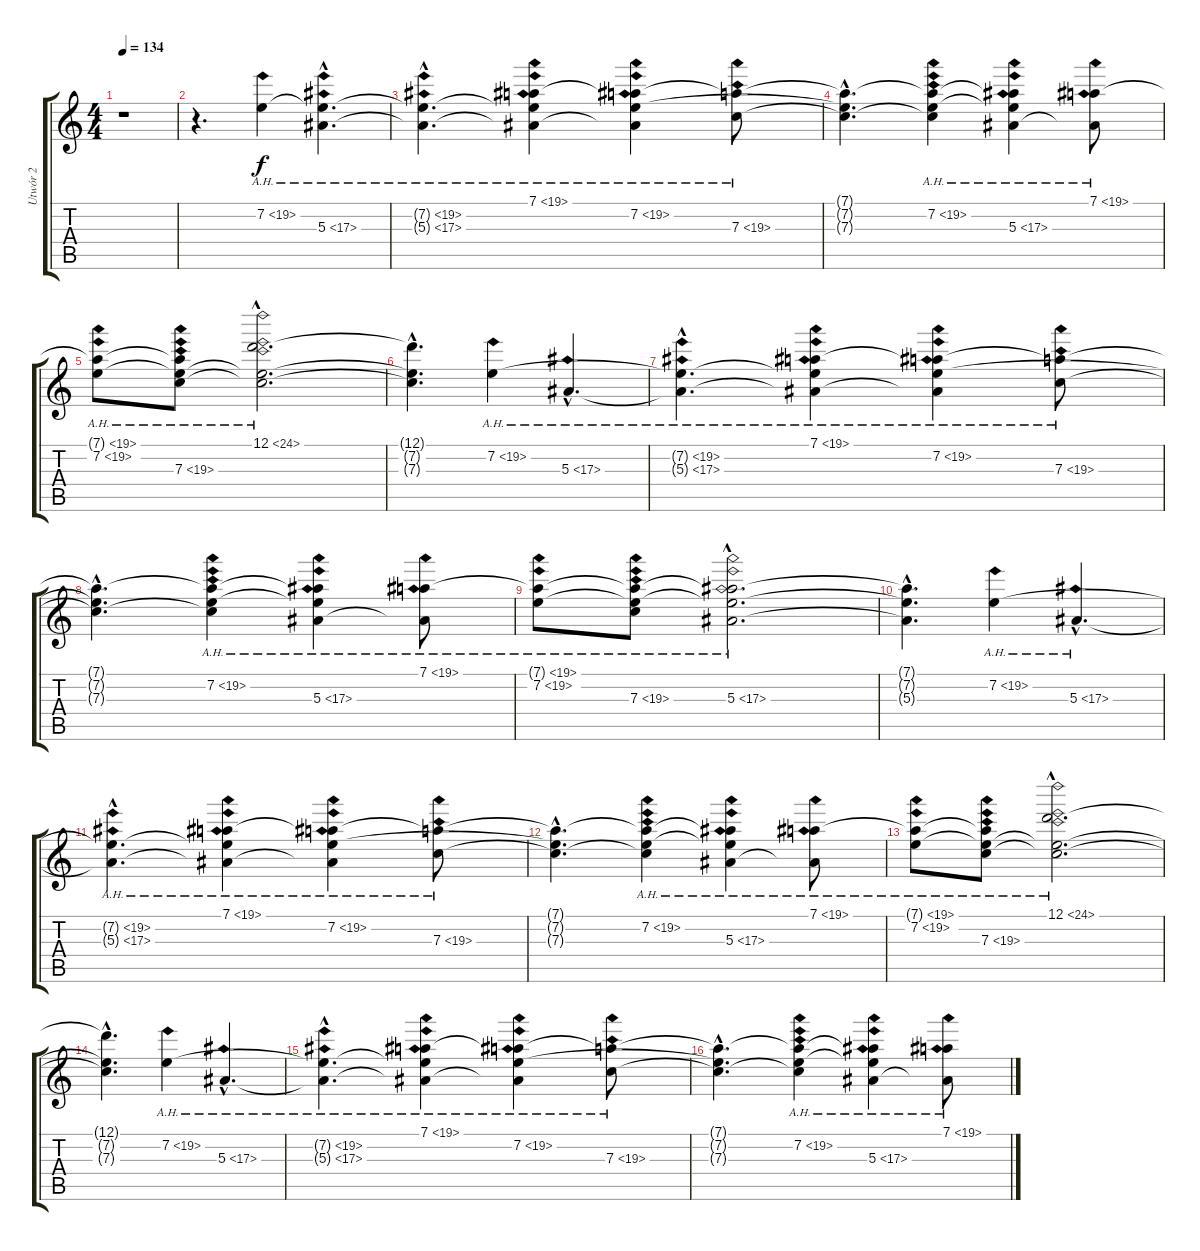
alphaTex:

\track ("Utwór 2" "Utwór 2") {instrument acousticguitarnylon}
\staff {score tabs}
\tuning (D4 A3 F3 C3 G2 D2) {hide}
\ts (4 4)
\tempo 134
\clef g2
\ks c
r.1{dy f instrument acousticguitarnylon} |
r.4{d} 7.2{ah 12}.4 (7.2{ah 12 hac t} 5.3{ah 12 hac}).4{d} |
(7.2{ah 12 hac t} 5.3{ah 12 hac t}).4{d} (7.1{ah 12} 7.2{ah 12 t} 5.3{ah 12 t}).4 (7.1{ah 12 t} 7.2{ah 12} 5.3{ah 12 t}).4 (7.1{ah 12 t} 7.3{ah 12}).8 |
(7.1{hac t} 7.2{hac t} 7.3{hac t}).4{d} (7.1{ah 12 t} 7.2{ah 12} 7.3{ah 12 t}).4 (7.1{ah 12 t} 7.2{ah 12 t} 5.3{ah 12}).4 (7.1{ah 12} 5.3{ah 12 t}).8 |
(7.1{ah 12 t} 7.2{ah 12}).8 (7.1{ah 12 t} 7.2{ah 12 t} 7.3{ah 12}).8 (12.1{ah 12 hac} 7.2{ah 12 hac t} 7.3{ah 12 hac t}).2{d} |
(12.1{hac t} 7.2{hac t} 7.3{hac t}).4{d} 7.2{ah 12}.4 5.3{ah 12 hac}.4{d} |
(7.2{ah 12 hac t} 5.3{ah 12 hac t}).4{d} (7.1{ah 12} 7.2{ah 12 t} 5.3{ah 12 t}).4 (7.1{ah 12 t} 7.2{ah 12} 5.3{ah 12 t}).4 (7.1{ah 12 t} 7.3{ah 12}).8 |
(7.1{hac t} 7.2{hac t} 7.3{hac t}).4{d} (7.1{ah 12 t} 7.2{ah 12} 7.3{ah 12 t}).4 (7.1{ah 12 t} 7.2{ah 12 t} 5.3{ah 12}).4 (7.1{ah 12} 5.3{ah 12 t}).8 |
(7.1{ah 12 t} 7.2{ah 12}).8 (7.1{ah 12 t} 7.2{ah 12 t} 7.3{ah 12}).8 (7.1{ah 12 hac t} 7.2{ah 12 hac t} 5.3{ah 12 hac}).2{d} |
(7.1{hac t} 7.2{hac t} 5.3{hac t}).4{d} 7.2{ah 12}.4 5.3{ah 12 hac}.4{d} |
(7.2{ah 12 hac t} 5.3{ah 12 hac t}).4{d} (7.1{ah 12} 7.2{ah 12 t} 5.3{ah 12 t}).4 (7.1{ah 12 t} 7.2{ah 12} 5.3{ah 12 t}).4 (7.1{ah 12 t} 7.3{ah 12}).8 |
(7.1{hac t} 7.2{hac t} 7.3{hac t}).4{d} (7.1{ah 12 t} 7.2{ah 12} 7.3{ah 12 t}).4 (7.1{ah 12 t} 7.2{ah 12 t} 5.3{ah 12}).4 (7.1{ah 12} 5.3{ah 12 t}).8 |
(7.1{ah 12 t} 7.2{ah 12}).8 (7.1{ah 12 t} 7.2{ah 12 t} 7.3{ah 12}).8 (12.1{ah 12 hac} 7.2{ah 12 hac t} 7.3{ah 12 hac t}).2{d} |
(12.1{hac t} 7.2{hac t} 7.3{hac t}).4{d} 7.2{ah 12}.4 5.3{ah 12 hac}.4{d} |
(7.2{ah 12 hac t} 5.3{ah 12 hac t}).4{d} (7.1{ah 12} 7.2{ah 12 t} 5.3{ah 12 t}).4 (7.1{ah 12 t} 7.2{ah 12} 5.3{ah 12 t}).4 (7.1{ah 12 t} 7.3{ah 12}).8 |
(7.1{hac t} 7.2{hac t} 7.3{hac t}).4{d} (7.1{ah 12 t} 7.2{ah 12} 7.3{ah 12 t}).4 (7.1{ah 12 t} 7.2{ah 12 t} 5.3{ah 12}).4 (7.1{ah 12} 5.3{ah 12 t}).8
